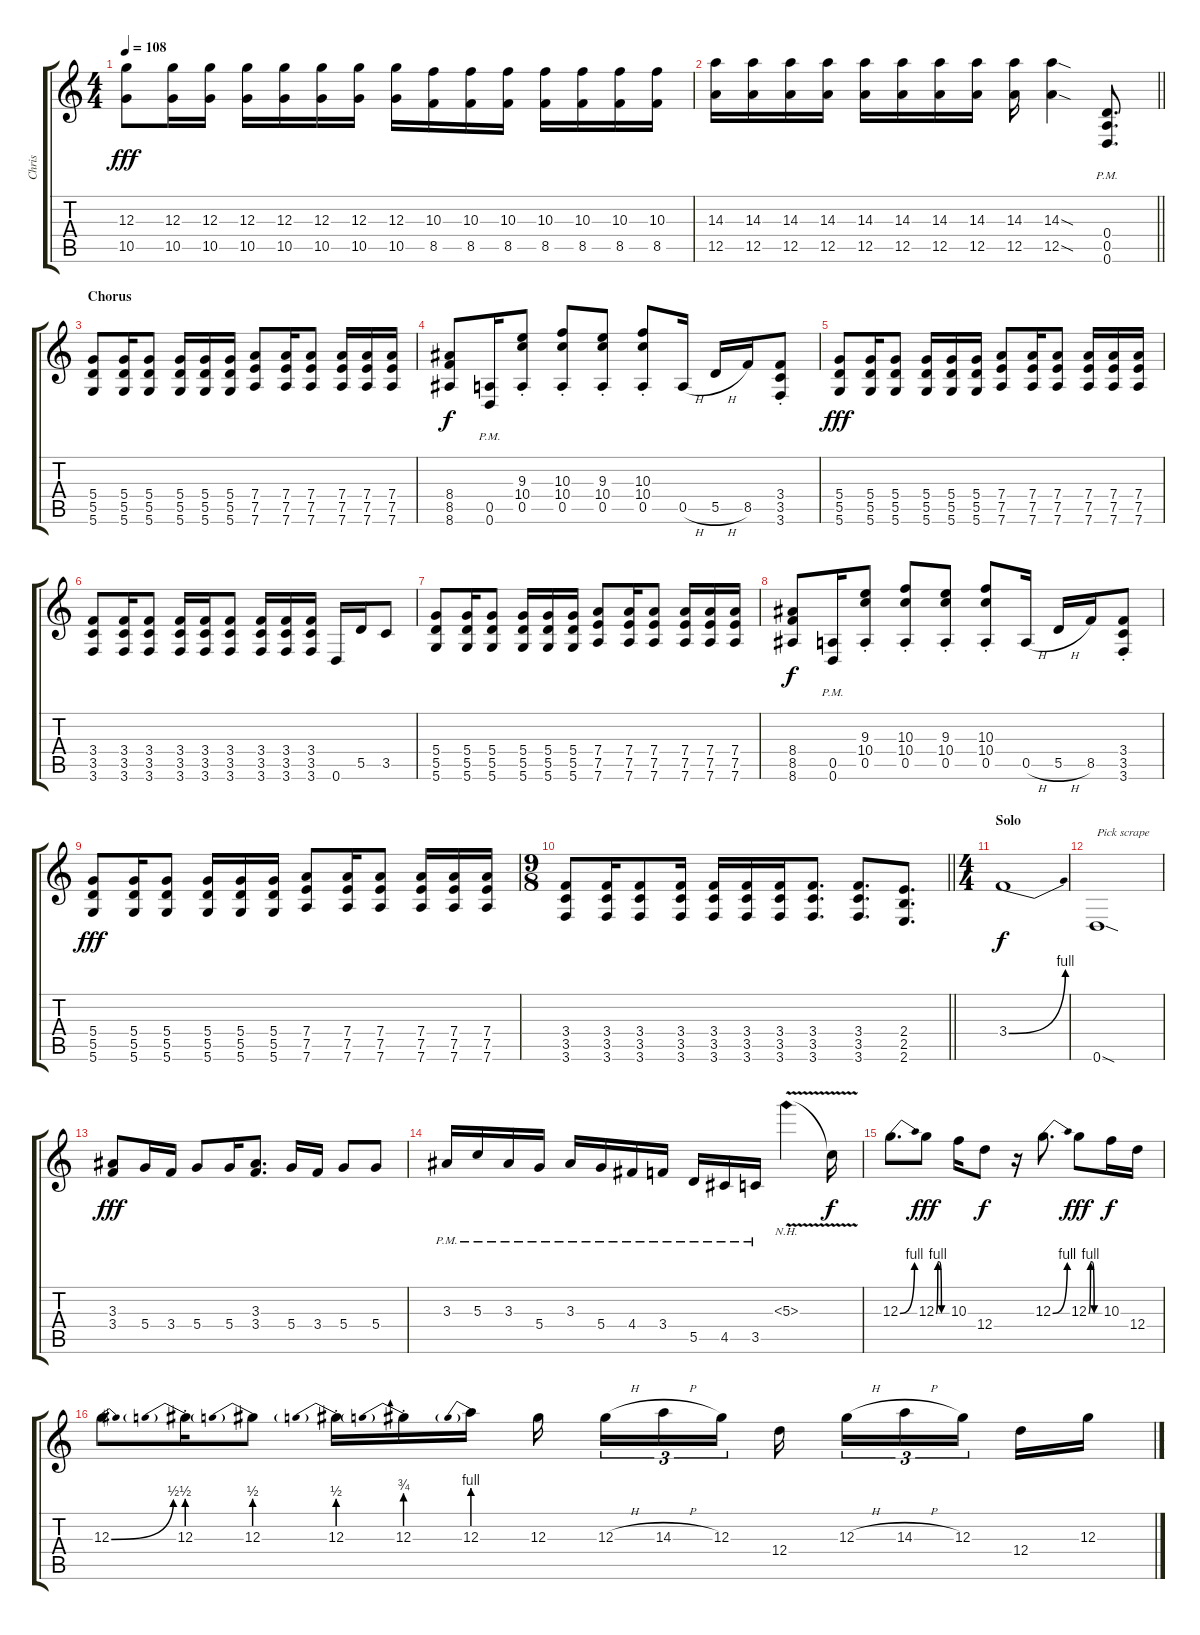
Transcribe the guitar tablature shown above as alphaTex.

\track ("Chris" "Chris") {instrument distortionguitar}
\staff {score tabs}
\tuning (E4 B3 G3 D3 A2 D2) {hide}
\ts (4 4)
\tempo 108
\clef g2
\ks c
(12.3 10.5).8{dy fff} (12.3 10.5).16 (12.3 10.5).16 (12.3 10.5).16 (12.3 10.5).16 (12.3 10.5).16 (12.3 10.5).16 (12.3 10.5).16 (10.3 8.5).16 (10.3 8.5).16 (10.3 8.5).16 (10.3 8.5).16 (10.3 8.5).16 (10.3 8.5).16 (10.3 8.5).16 |
\barLineRight lightlight
(14.3 12.5).16 (14.3 12.5).16 (14.3 12.5).16 (14.3 12.5).16 (14.3 12.5).16 (14.3 12.5).16 (14.3 12.5).16 (14.3 12.5).16 (14.3 12.5).16 (14.3{sod} 12.5{sod}).4 (0.4{pm} 0.5{pm} 0.6{pm}).8{d} |
\section ("" "Chorus")
(5.4 5.5 5.6).8 (5.4 5.5 5.6).16 (5.4 5.5 5.6).8 (5.4 5.5 5.6).16 (5.4 5.5 5.6).16 (5.4 5.5 5.6).16 (7.4 7.5 7.6).8 (7.4 7.5 7.6).16 (7.4 7.5 7.6).8 (7.4 7.5 7.6).16 (7.4 7.5 7.6).16 (7.4 7.5 7.6).16 |
(8.4 8.5 8.6).8{dy f} (0.5{pm} 0.6{pm}).16 (9.3{st} 10.4{st} 0.5{st}).8 (10.3{st} 10.4{st} 0.5{st}).8 (9.3{st} 10.4{st} 0.5{st}).8 (10.3{st} 10.4{st} 0.5{st}).8 0.5{h}.16 5.5{h}.16 8.5.16 (3.4 3.5{st} 3.6{st}).8 |
(5.4 5.5 5.6).8{dy fff} (5.4 5.5 5.6).16 (5.4 5.5 5.6).8 (5.4 5.5 5.6).16 (5.4 5.5 5.6).16 (5.4 5.5 5.6).16 (7.4 7.5 7.6).8 (7.4 7.5 7.6).16 (7.4 7.5 7.6).8 (7.4 7.5 7.6).16 (7.4 7.5 7.6).16 (7.4 7.5 7.6).16 |
(3.4 3.5 3.6).8 (3.4 3.5 3.6).16 (3.4 3.5 3.6).8 (3.4 3.5 3.6).16 (3.4 3.5 3.6).16 (3.4 3.5 3.6).8 (3.4 3.5 3.6).16 (3.4 3.5 3.6).16 (3.4 3.5 3.6).16 0.6.16 5.5.16 3.5.8 |
(5.4 5.5 5.6).8 (5.4 5.5 5.6).16 (5.4 5.5 5.6).8 (5.4 5.5 5.6).16 (5.4 5.5 5.6).16 (5.4 5.5 5.6).16 (7.4 7.5 7.6).8 (7.4 7.5 7.6).16 (7.4 7.5 7.6).8 (7.4 7.5 7.6).16 (7.4 7.5 7.6).16 (7.4 7.5 7.6).16 |
(8.4 8.5 8.6).8{dy f} (0.5{pm} 0.6{pm}).16 (9.3{st} 10.4{st} 0.5{st}).8 (10.3{st} 10.4{st} 0.5{st}).8 (9.3{st} 10.4{st} 0.5{st}).8 (10.3{st} 10.4{st} 0.5{st}).8 0.5{h}.16 5.5{h}.16 8.5.16 (3.4 3.5{st} 3.6{st}).8 |
(5.4 5.5 5.6).8{dy fff} (5.4 5.5 5.6).16 (5.4 5.5 5.6).8 (5.4 5.5 5.6).16 (5.4 5.5 5.6).16 (5.4 5.5 5.6).16 (7.4 7.5 7.6).8 (7.4 7.5 7.6).16 (7.4 7.5 7.6).8 (7.4 7.5 7.6).16 (7.4 7.5 7.6).16 (7.4 7.5 7.6).16 |
\ts (9 8)
\barLineRight lightlight
(3.4 3.5 3.6).8 (3.4 3.5 3.6).16 (3.4 3.5 3.6).8 (3.4 3.5 3.6).16 (3.4 3.5 3.6).16 (3.4 3.5 3.6).16 (3.4 3.5 3.6).16 (3.4 3.5 3.6).8{d} (3.4 3.5 3.6).8{d} (2.4 2.5 2.6).8{d} |
\ts (4 4)
\section ("" "Solo")
3.4{be (bend 0 0 60 4)}.1{dy f volume 16} |
0.6{sod}.1{txt "Pick scrape"} |
(3.3 3.4).8{dy fff} 5.4.16 3.4.16 5.4.8 5.4.16 (3.3 3.4).8{d} 5.4.16 3.4.16 5.4.8 5.4.8 |
3.3{pm}.16 5.3{pm}.16 3.3{pm}.16 5.4{pm}.16 3.3{pm}.16 5.4{pm}.16 4.4{pm}.16 3.4{pm}.16 5.5{pm}.16 4.5{pm}.16 3.5{pm}.16 5.3{nh v}.4 5.3{t}.16{dy f} |
12.3{be (bend 0 0 60 4)}.8{d} 12.3{be (custom 0 0 10 4 20 4 30 0 60 0)}.8{dy fff} 10.3.16 12.4.8{dy f} r.16 12.3{be (bend 0 0 60 4)}.8{d} 12.3{be (custom 0 0 10 4 20 4 30 0 60 0)}.8{dy fff} 10.3.16{dy f} 12.4.16 |
12.3{be (bend 0 0 60 2)}.8 12.3{be (prebend 0 2 60 2) st}.16 12.3{be (prebend 0 2 60 2)}.8 12.3{be (prebend 0 2 60 2) st}.16 12.3{be (prebend 0 3 60 3) st}.16 12.3{be (prebend 0 4 60 4)}.16 12.3.16{beam splitsecondary} 12.3{h}.16{tu (3 2)} 14.3{h}.16{tu (3 2)} 12.3.16{tu (3 2) beam splitsecondary} 12.4.16 12.3{h}.16{tu (3 2)} 14.3{h}.16{tu (3 2)} 12.3.16{tu (3 2) beam splitsecondary} 12.4.16 12.3.16
